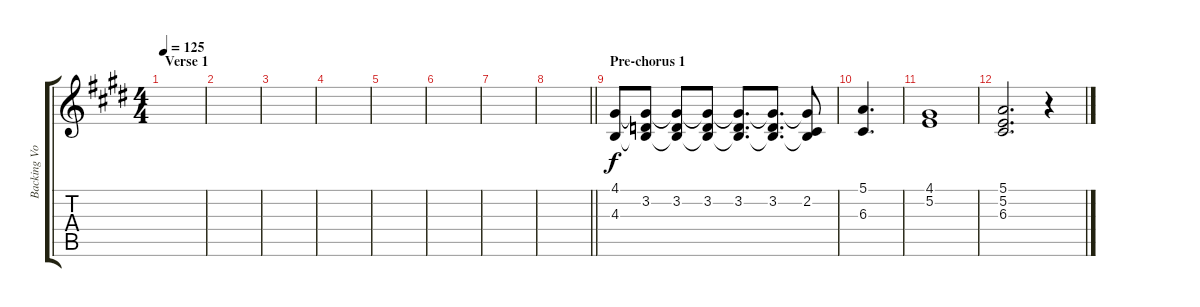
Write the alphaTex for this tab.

\track ("Backing Vocals" "Backing Vo") {instrument choiraahs}
\staff {score tabs}
\tuning (E4 B3 G3 D3 A2 E2) {hide}
\ts (4 4)
\section ("" "Verse 1")
\tempo 125
\clef g2
\ks c#minor
|
|
|
|
|
|
|
\barLineRight lightlight
|
\section ("" "Pre-chorus 1")
(4.1 4.3).8 (4.1{t} 3.2 4.3{t}).8 (4.1{t} 3.2 4.3{t}).8 (4.1{t} 3.2 4.3{t}).8 (4.1{t} 3.2 4.3{t}).8{d} (4.1{t} 3.2 4.3{t}).8{d} (4.1{t} 2.2 4.3{t}).8 |
(5.1 6.3).4{d} |
(4.1 5.2).1 |
(5.1 5.2 6.3).2{d} r.4
